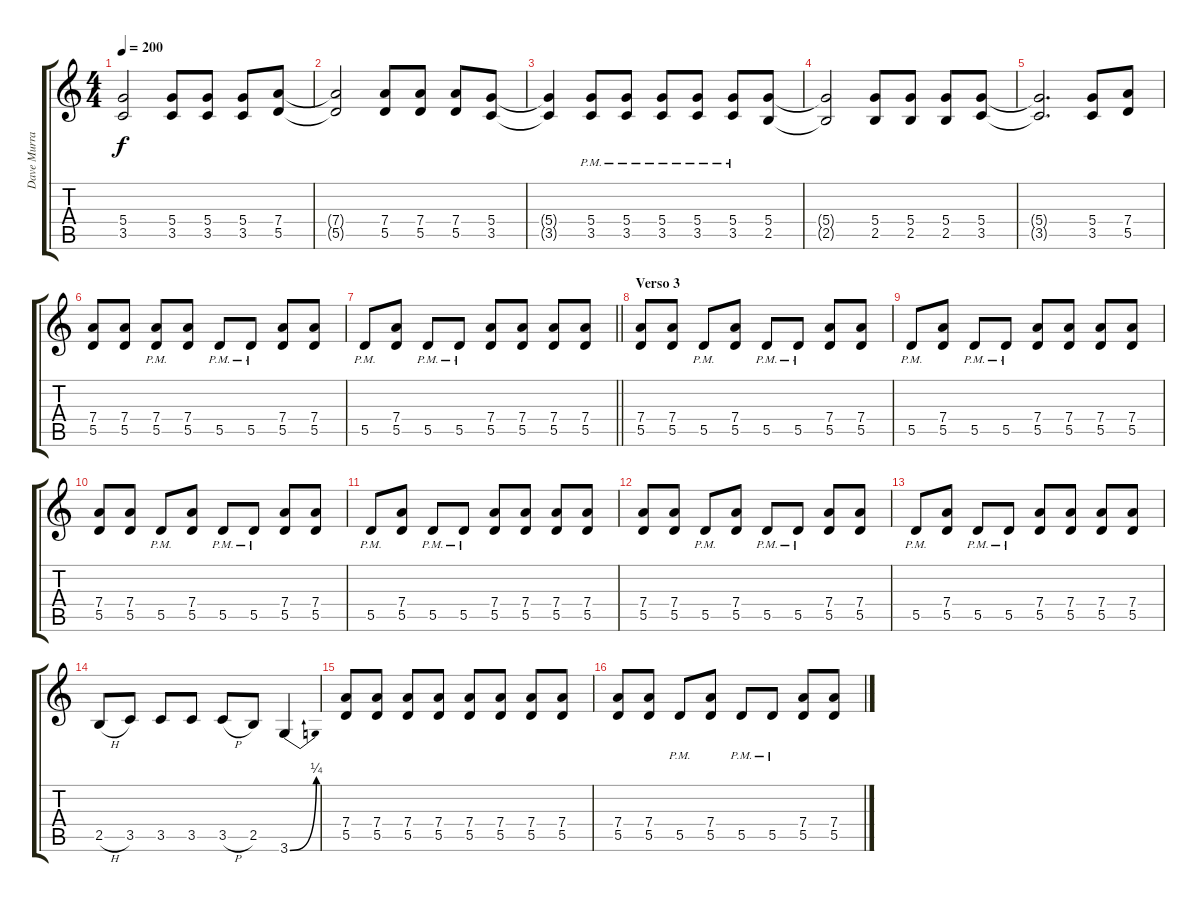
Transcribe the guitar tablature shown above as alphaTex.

\track ("Dave Murray" "Dave Murra") {instrument distortionguitar}
\staff {score tabs}
\tuning (E4 B3 G3 D3 A2 E2) {hide}
\ts (4 4)
\tempo 200
\clef g2
\ks c
(5.4{t} 3.5{t}).2{dy f} (5.4 3.5).8 (5.4 3.5).8 (5.4 3.5).8 (7.4 5.5).8 |
(7.4{t} 5.5{t}).2 (7.4 5.5).8 (7.4 5.5).8 (7.4 5.5).8 (5.4 3.5).8 |
(5.4{t} 3.5{t}).4 (5.4{pm} 3.5{pm}).8 (5.4{pm} 3.5{pm}).8 (5.4{pm} 3.5{pm}).8 (5.4{pm} 3.5{pm}).8 (5.4{pm} 3.5{pm}).8 (5.4 2.5).8 |
(5.4{t} 2.5{t}).2 (5.4 2.5).8 (5.4 2.5).8 (5.4 2.5).8 (5.4 3.5).8 |
(5.4{t} 3.5{t}).2{d} (5.4 3.5).8 (7.4 5.5).8 |
(7.4 5.5).8 (7.4 5.5).8 (7.4 5.5{pm}).8 (7.4 5.5).8 5.5{pm}.8 5.5{pm}.8 (7.4 5.5).8 (7.4 5.5).8 |
\barLineRight lightlight
5.5{pm}.8 (7.4 5.5).8 5.5{pm}.8 5.5{pm}.8 (7.4 5.5).8 (7.4 5.5).8 (7.4 5.5).8 (7.4 5.5).8 |
\section ("" "Verso 3")
(7.4 5.5).8 (7.4 5.5).8 5.5{pm}.8 (7.4 5.5).8 5.5{pm}.8 5.5{pm}.8 (7.4 5.5).8 (7.4 5.5).8 |
5.5{pm}.8 (7.4 5.5).8 5.5{pm}.8 5.5{pm}.8 (7.4 5.5).8 (7.4 5.5).8 (7.4 5.5).8 (7.4 5.5).8 |
(7.4 5.5).8 (7.4 5.5).8 5.5{pm}.8 (7.4 5.5).8 5.5{pm}.8 5.5{pm}.8 (7.4 5.5).8 (7.4 5.5).8 |
5.5{pm}.8 (7.4 5.5).8 5.5{pm}.8 5.5{pm}.8 (7.4 5.5).8 (7.4 5.5).8 (7.4 5.5).8 (7.4 5.5).8 |
(7.4 5.5).8 (7.4 5.5).8 5.5{pm}.8 (7.4 5.5).8 5.5{pm}.8 5.5{pm}.8 (7.4 5.5).8 (7.4 5.5).8 |
5.5{pm}.8 (7.4 5.5).8 5.5{pm}.8 5.5{pm}.8 (7.4 5.5).8 (7.4 5.5).8 (7.4 5.5).8 (7.4 5.5).8 |
2.5{h}.8 3.5.8 3.5.8 3.5.8 3.5{h}.8 2.5.8 3.6{be (bend 0 0 60 1)}.4 |
(7.4 5.5).8 (7.4 5.5).8 (7.4 5.5).8 (7.4 5.5).8 (7.4 5.5).8 (7.4 5.5).8 (7.4 5.5).8 (7.4 5.5).8 |
(7.4 5.5).8 (7.4 5.5).8 5.5{pm}.8 (7.4 5.5).8 5.5{pm}.8 5.5{pm}.8 (7.4 5.5).8 (7.4 5.5).8
